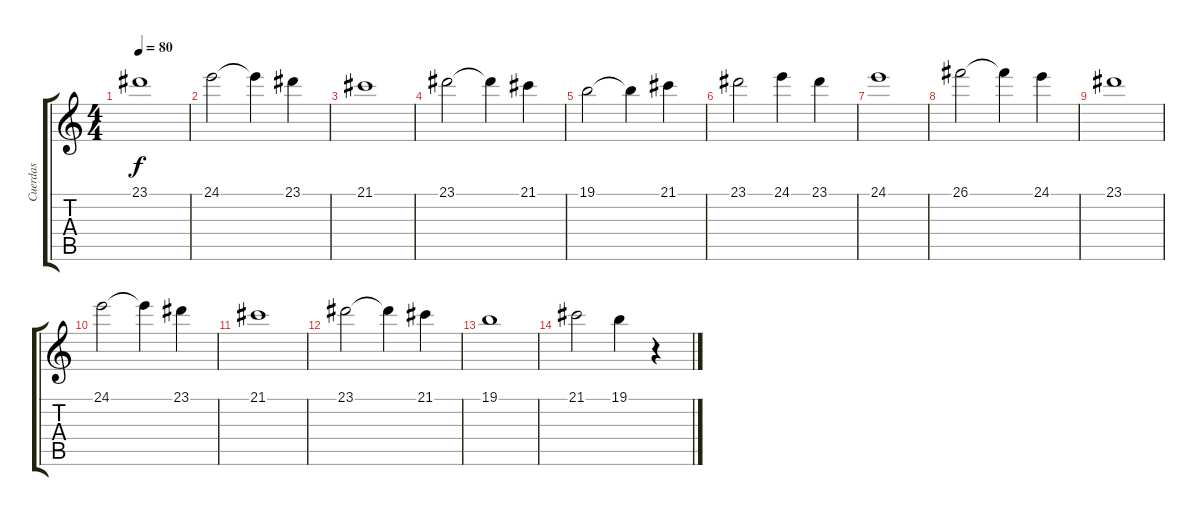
\track ("Cuerdas" "Cuerdas") {instrument stringensemble1}
\staff {score tabs}
\tuning (E4 B3 G3 D3 A2 E2) {hide}
\ts (4 4)
\tempo 80
\clef g2
\ks c
23.1.1{dy f} |
24.1.2 24.1{t}.4 23.1.4 |
21.1.1 |
23.1.2 23.1{t}.4 21.1.4 |
19.1.2 19.1{t}.4 21.1.4 |
23.1.2 24.1.4 23.1.4 |
24.1.1 |
26.1.2 26.1{t}.4 24.1.4 |
23.1.1 |
24.1.2 24.1{t}.4 23.1.4 |
21.1.1 |
23.1.2 23.1{t}.4 21.1.4 |
19.1.1 |
21.1.2 19.1.4 r.4
